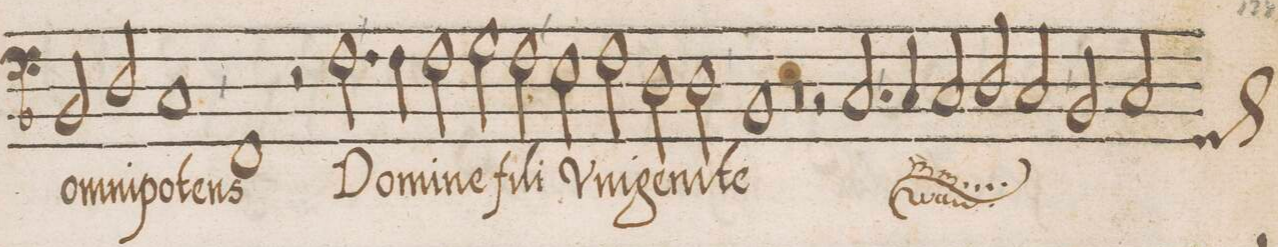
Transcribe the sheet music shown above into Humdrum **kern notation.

**kern	**text
*I"BASSVS	*
*clefF4	*
*k[b-]	*
*met()	*
*M2/1	*
2BB-/	om-
2D/	-ni-
1C	-po-
=35-	=35-
1FF	-tens
2r	.
2.F\	Do-
=36-	=36-
4F\	-mi-
2F\	-ne
2G\	fi-
2F\	-li
=37-	=37-
2E\	V-
2F\	-ni-
2D\	-ge-
2D\	-ni-
=38-	=38-
1BB-	-te
0r	.
=39-	=39-
2r	.
*	*ij
2.C/	Do-
=40-	=40-
4C/	-mi-
2C/	-ne
2D/	fi-
2C/	-li
=41-	=41-
2BB-/	V-
*custos:G	*
2C/	-ni-
*-	*-
